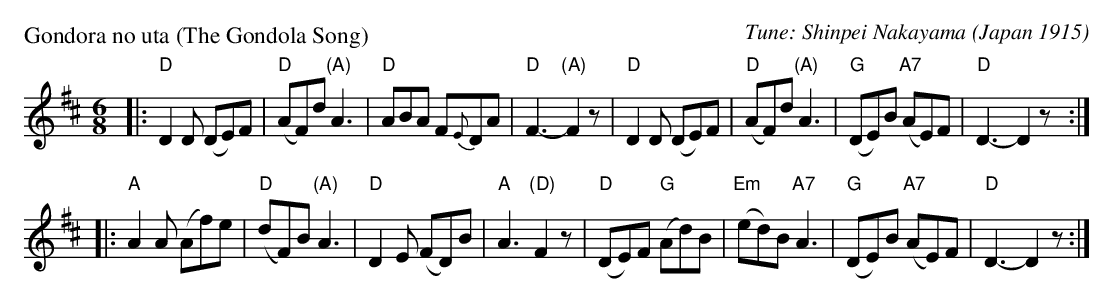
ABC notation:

X:1
P: Gondora no uta (The Gondola Song)
C:Tune: Shinpei Nakayama
O:Japan 1915
M:6/8
L:1/8
K:D
|: "D"D2D      (DE)F | "D"(AF)d "(A)"A3 | "D"ABA      F{E}DA | "D"F3- "(A)"F2z \
|  "D"D2D      (DE)F | "D"(AF)d "(A)"A3 | "G"(DE)B "A7"(AE)F | "D"D3-      D2z :|
|: "A"A2A      (Af)e | "D"(dF)B "(A)"A3 | "D"D2E       (FD)B | "A"A3  "(D)"F2z \
|  "D"(DE)F "G"(Ad)B | "Em"(ed)B "A7"A3 | "G"(DE)B "A7"(AE)F | "D"D3-      D2z :|
